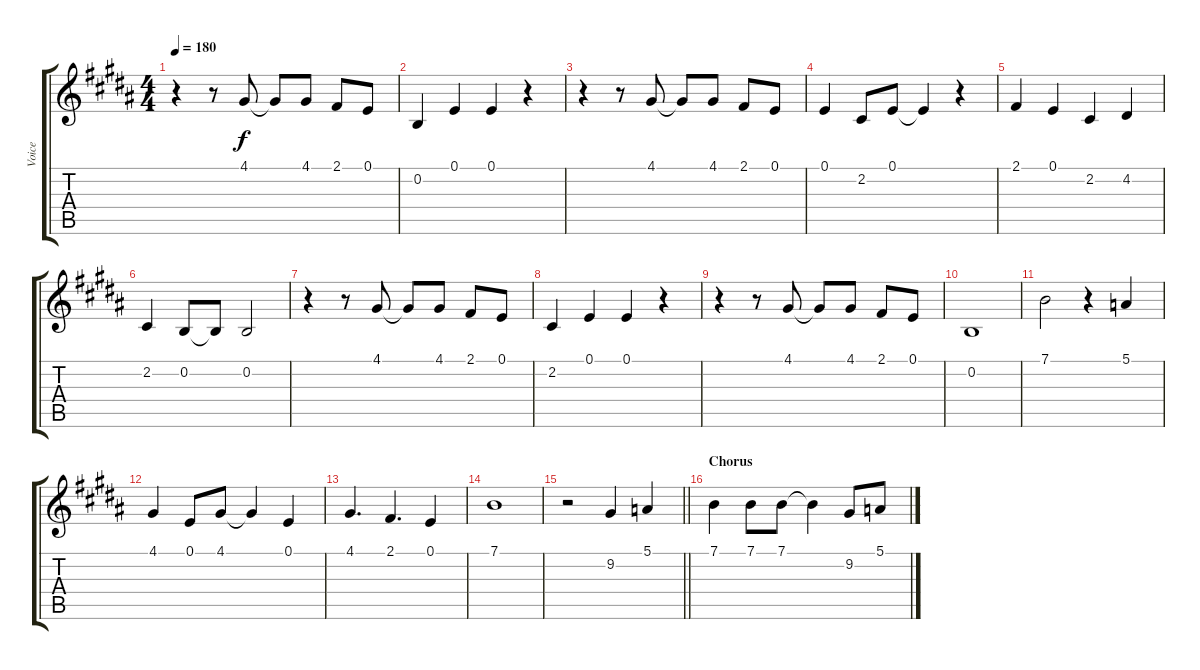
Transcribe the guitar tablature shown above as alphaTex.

\track ("Voice" "Voice") {instrument choiraahs}
\staff {score tabs}
\tuning (E4 B3 G3 D3 A2 E2) {hide}
\ts (4 4)
\tempo 180
\clef g2
\ks b
r.4{dy f} r.8 4.1.8 4.1{t}.8 4.1.8 2.1.8 0.1.8 |
0.2.4 0.1.4 0.1.4 r.4 |
r.4 r.8 4.1.8 4.1{t}.8 4.1.8 2.1.8 0.1.8 |
0.1.4 2.2.8 0.1.8 0.1{t}.4 r.4 |
2.1.4 0.1.4 2.2.4 4.2.4 |
2.2.4 0.2.8 0.2{t}.8 0.2.2 |
r.4 r.8 4.1.8 4.1{t}.8 4.1.8 2.1.8 0.1.8 |
2.2.4 0.1.4 0.1.4 r.4 |
r.4 r.8 4.1.8 4.1{t}.8 4.1.8 2.1.8 0.1.8 |
0.2.1 |
7.1.2 r.4 5.1.4 |
4.1.4 0.1.8 4.1.8 4.1{t}.4 0.1.4 |
4.1.4{d} 2.1.4{d} 0.1.4 |
7.1.1 |
\barLineRight lightlight
r.2 9.2.4 5.1.4 |
\section ("" "Chorus")
7.1.4 7.1.8 7.1.8 7.1{t}.4 9.2.8 5.1.8
